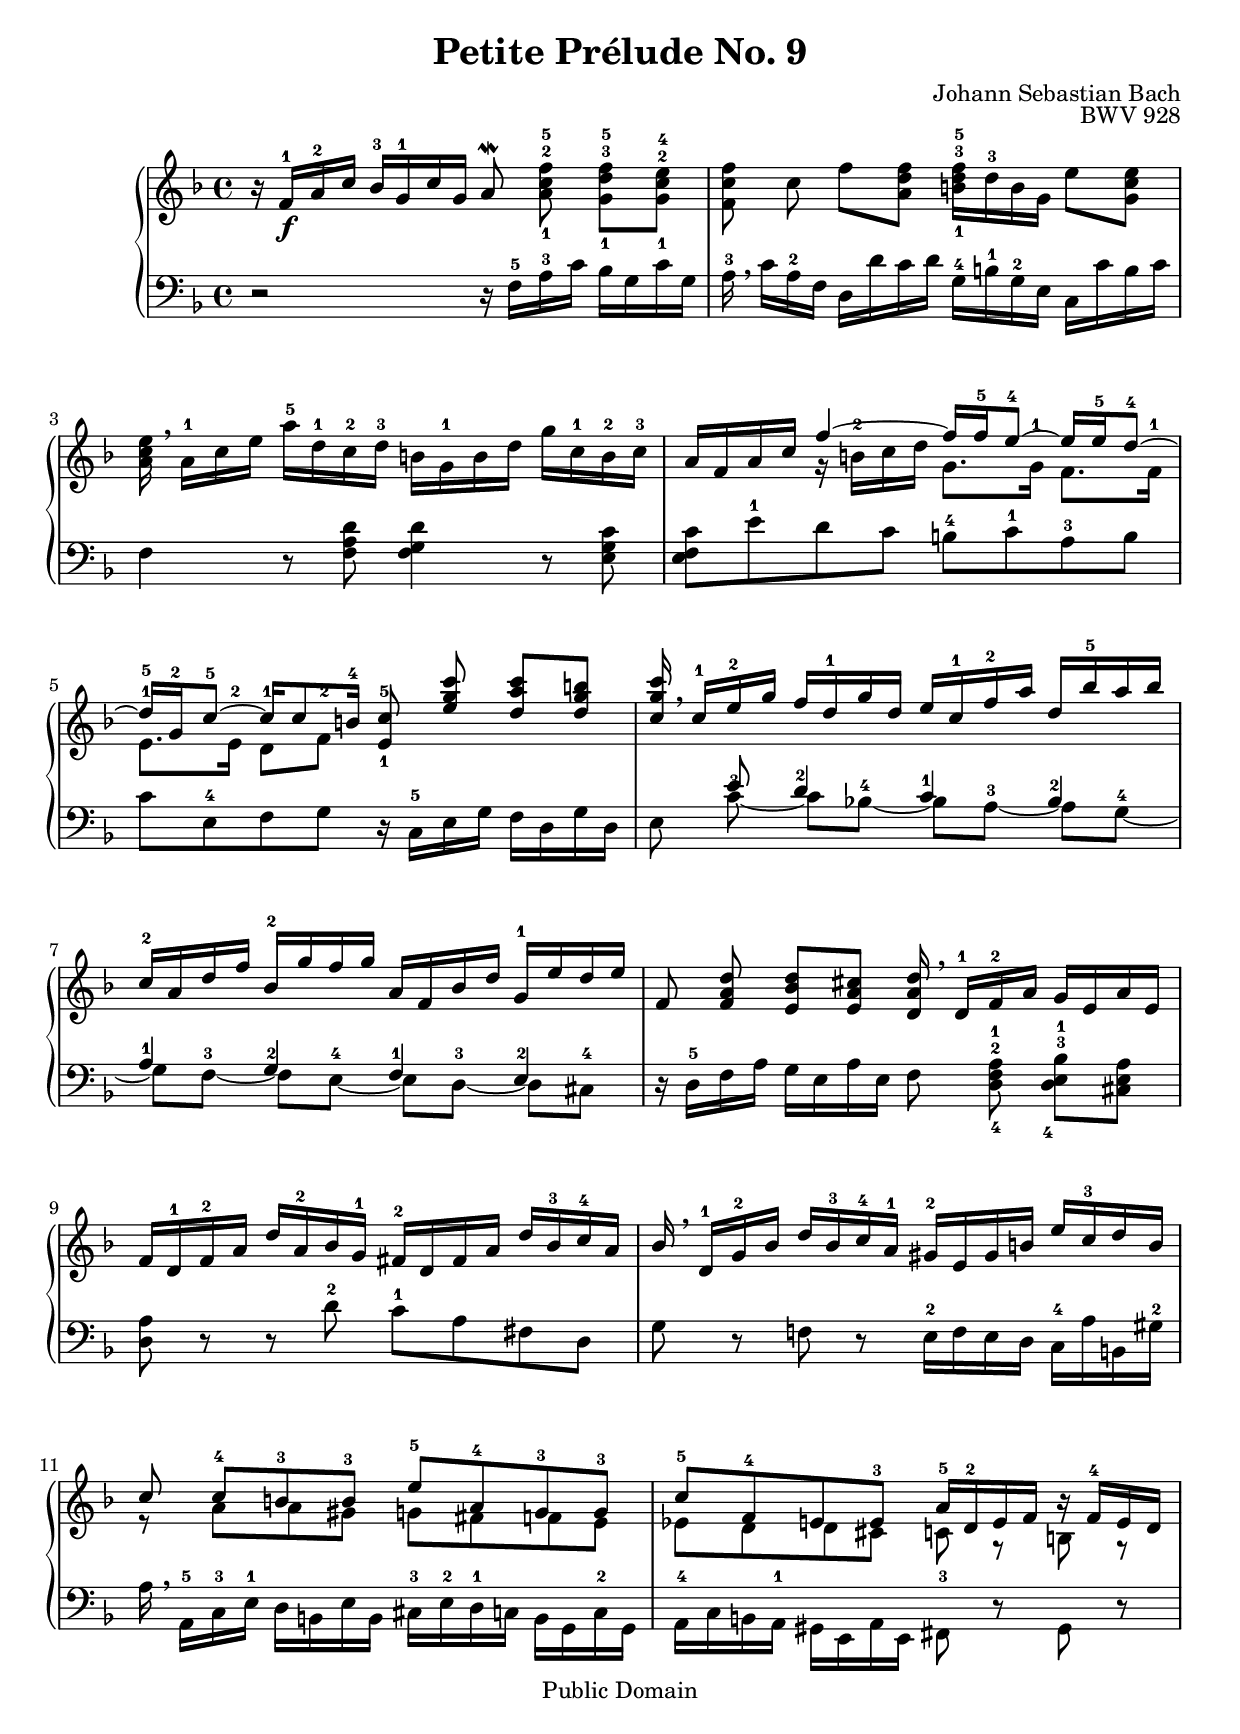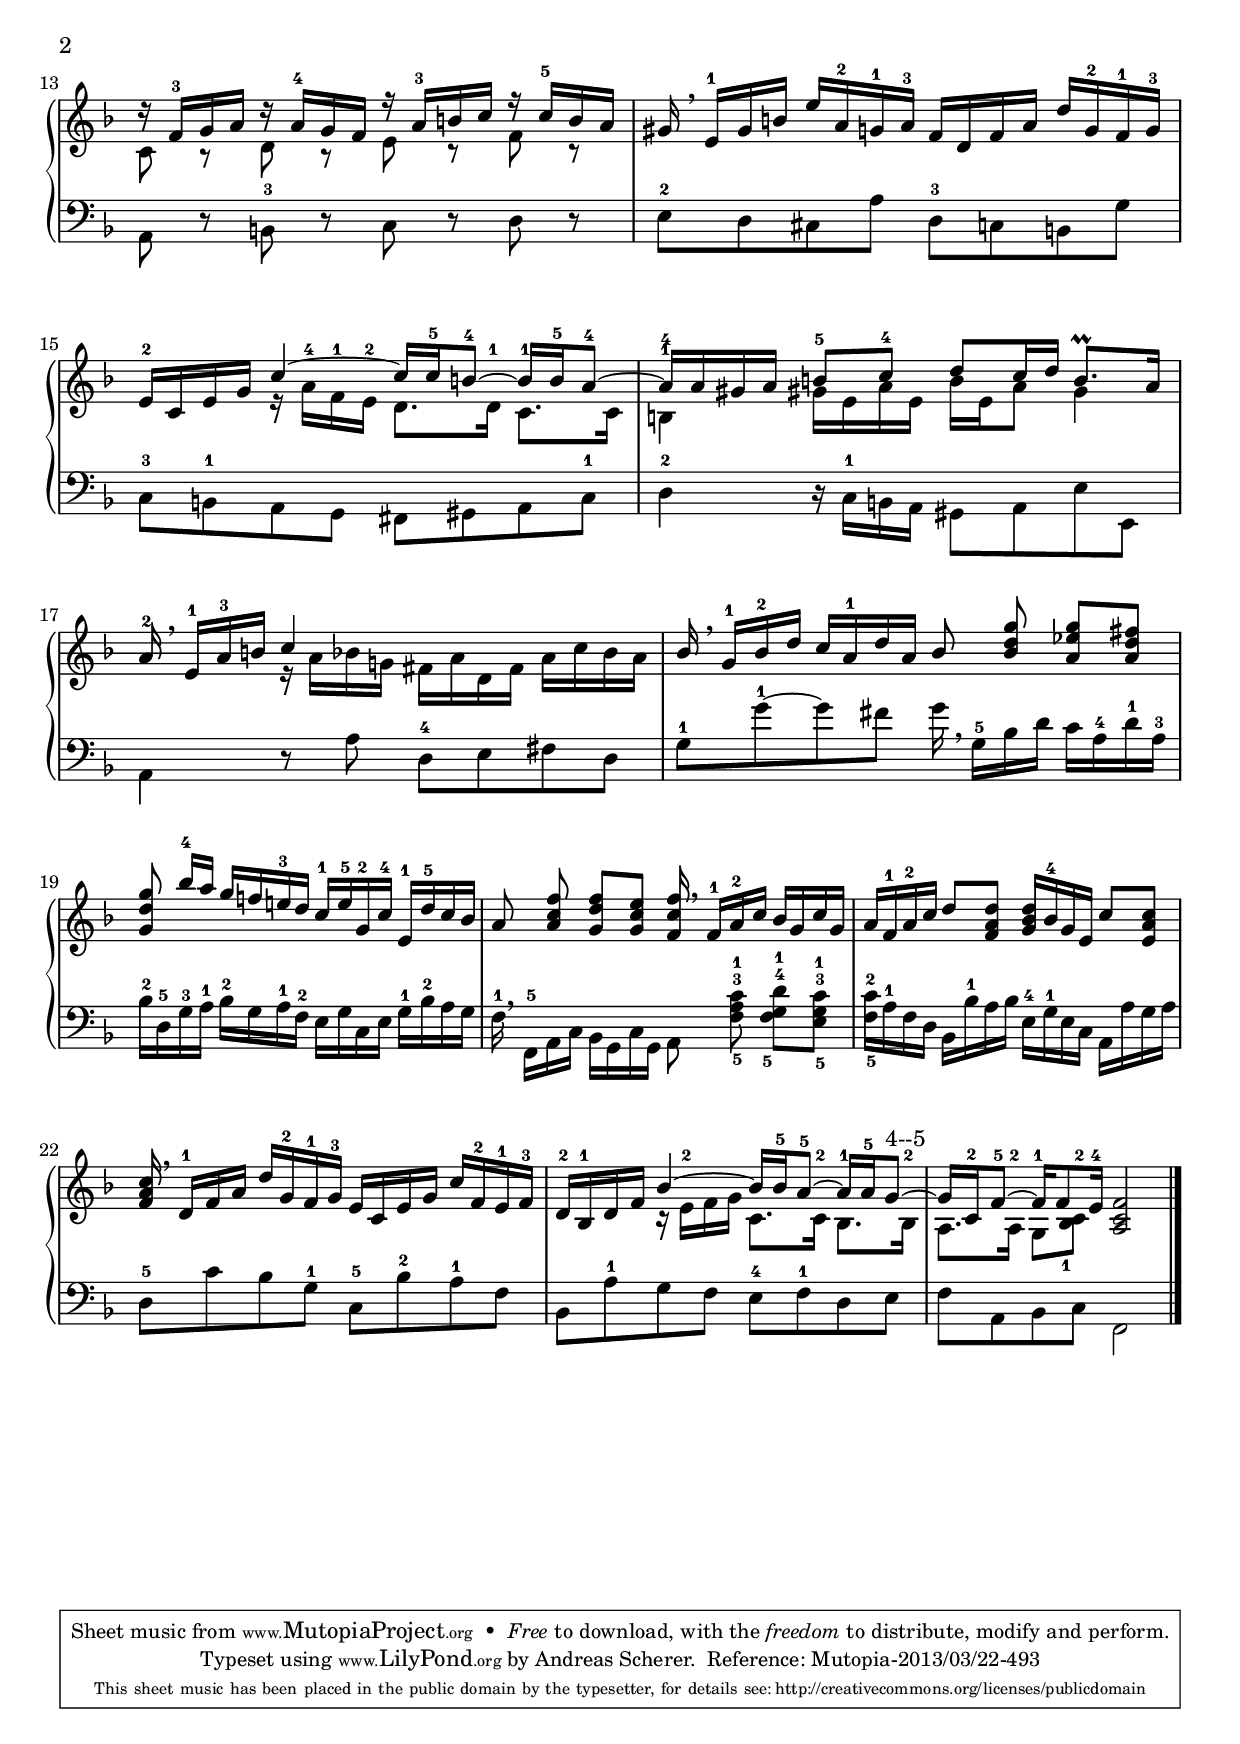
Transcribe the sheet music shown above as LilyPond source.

\version "2.16.1"

\header {
	title = "Petite Prélude No. 9"
	composer = "Johann Sebastian Bach"
	opus = "BWV 928"
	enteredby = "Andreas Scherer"

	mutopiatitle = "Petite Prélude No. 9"
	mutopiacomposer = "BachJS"
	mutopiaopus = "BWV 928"
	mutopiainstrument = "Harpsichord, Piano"
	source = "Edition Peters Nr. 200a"
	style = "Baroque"
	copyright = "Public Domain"
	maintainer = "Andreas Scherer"
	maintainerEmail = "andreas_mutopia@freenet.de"

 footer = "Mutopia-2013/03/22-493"
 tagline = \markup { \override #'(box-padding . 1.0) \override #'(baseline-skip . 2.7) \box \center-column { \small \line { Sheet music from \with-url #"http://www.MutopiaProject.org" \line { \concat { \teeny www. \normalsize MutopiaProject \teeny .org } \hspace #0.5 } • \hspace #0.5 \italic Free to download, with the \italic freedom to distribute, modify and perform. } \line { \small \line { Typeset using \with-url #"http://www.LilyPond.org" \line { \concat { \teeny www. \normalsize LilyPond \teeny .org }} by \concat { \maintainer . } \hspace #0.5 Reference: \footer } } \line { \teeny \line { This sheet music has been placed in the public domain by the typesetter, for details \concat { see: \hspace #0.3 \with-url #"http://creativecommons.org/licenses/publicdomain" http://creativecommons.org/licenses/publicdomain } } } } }
}

\paper {
  % Bring output down to two pages
  page-count = #2
  top-margin = #8
}

upper = \relative c' <<
	\context Voice = voiceI {

	r16 f16-1_\f a-2 c bes-3 g-1 c g a8^\mordent\noBeam
		<a-1 c-2 f-5>\noBeam <g-1 d'-3 f-5> <g-1 c-2 e-4> |
	<f c' f>\noBeam c'\noBeam f <a, d f> <b-1 d-3 f-5>16
		d-3 b g e'8 <g, c e> |
	<a c e>16 \breathe a-1 c e a-5 d,-1 c-2 d-3 b g-1 b d
		g c,-1 b-2 c-3 |
	a f a c \stemUp\tieUp\slurUp f4~f16 f-5 e8-4~e16 e-5 d8-4~ |
	\barNumberCheck #5
	d16-5 g,-2 c8-5~c16 c8 b16-4 <e,-1 c'-5>8\noBeam
		<e' g c>\noBeam <d a' c> <d g b> |
	<c g' c>16 \breathe c-1 e-2 g f d-1 g d e c-1 f-2 a
		d, bes'-5 a bes |
	c,-2 a d f bes,-2 g' f g a, f bes d g,-1 e' d e |
	f,8\noBeam <f a d>\noBeam <e bes' d> <e a cis>
		<d a' d>16 \breathe d-1 f-2 a g e a e |
	f d-1 f-2 a d a-2 bes g-1 fis-2 d fis a d bes-3 c-4 a |
	\barNumberCheck #10
	bes \breathe d,-1 g-2 bes d bes-3 c-4 a-1 gis-2 e gis b
		e c-3 d b |
	c8 c-4[ b-3 b-3] e-5 a,-4 g-3 g-3 |
	c-5 f,-4 e e-3 a16-5 d,-2 e f r f-4 e d |
	r f-3 g a r a-4 g f r a-3 b c r c-5 b a |
	gis \breathe e-1 gis b e a,-2 g-1 a-3 f d f a
		d g,-2 f-1 g-3 |
	\barNumberCheck #15
	e-2 c e g c4~c16 c-5 b8-4~b16 b-5 a8-4~ |
	a16-4 a gis a b8-5[c-4] d c16 d b8.^\prall a16 |
	a-2 \breathe e-1 a-3 b c4 \skip 2 |
	bes16 \breathe g-1 bes-2 d c a-1 d a bes8\noBeam
		<bes d g>\noBeam <a ees' g> <a d fis> |
	<g d' g>\noBeam bes'16-4 a g f! e!-3 d c-1 e-5 g,-2 c-4
		e,-1 d'-5 c bes |
	\barNumberCheck #20
	a8\noBeam <a c f>\noBeam <g d' f> <g c e>
		<f c' f>16 \breathe f-1 a-2 c bes g c g |
	a f-1 a-2 c d8 <f, a d> <g bes d>16 bes-4 g e c'8 <e, a c> |
	<f a c>16 \breathe d-1 f a d g,-2 f-1 g-3 e c e g c f,-2 e-1 f-3 |
	d-2 bes-1 d f bes4~bes16 bes-5 a8-5~a16 a-5 g8^"4--5"~ |
	g16 c,-2 f8-5~f16 f8 e16-4 <a, c f>2 \bar "|."
	}

	\context Voice = voiceIII \relative c'' {
	\stemDown
	\skip 1*3
	\skip 4 r16 b-2 c d g,8. g16-1 f8. f16-1 |
	e8.-1 e16-2 d8-1 f-2
	\skip 4*22
	r8 a a gis g fis f e |
	ees d d cis c r b r c r d r e r f r |
	\skip 1
	\skip 4 r16 a-4 f-1 e-2 d8. d16-1 c8.-1 c16 |
	b4-1 gis'!16 e a e b' e, a8 gis4 |
	\skip 4 r16 a bes g! fis a d, fis a c bes a |
	\skip 1*5
	\skip 4 r16 e-2 f g c,8. c16-2 bes8.-1 bes16-2 |
	a8. a16-2 g8-1 <bes-1 c-2>
	}
>>

lower = \relative c <<
	\context Voice = voiceII {
	\stemDown

	r2 r16 f-5 a-3 c bes g c g |
	a-3 \breathe c a-2 f d d' c d g,-4 b-1 g-2 e c c' b c |
	f,4 r8 <f a d> <f g d'>4 r8 <e g c> |
	<e f c'> e'-1 d c b-4 c-1 a-3 b |
	\barNumberCheck #5
	c e,-4 f g r16 c,-5 e g f d g d |
	\tieDown \slurDown e8\noBeam c'-3~ c[bes!-4]~ bes[a-3]~ a[g-4~] |
	g[f-3]~ f[e-4]~ e[d-3]~ d[cis-4] |
	r16 d-5 f a g e a e f8\noBeam <d-4 f-2 a-1>\noBeam
		<d-4 e-3 bes'-1> <cis e a> |
	<d a'> r r d'-2 c-1 a fis d |
	\barNumberCheck #10
	g r f! r e16-2 f e d c-4 a' b, gis'-2 |
	a \breathe a,-5 c-3 e-1 d b e b cis-3 e-2 d-1 c b g c-2 g |
	a-4 c b a-1 gis e a e fis8-3 r gis r |
	a r b-3 r c r d r |
	e-2 d cis a' d,-3 c b g' |
	\barNumberCheck #15
	c,-3 b-1 a g fis gis a c-1 |
	d4-2 r16 c-1 b a gis8 a e' e, |
	a4 r8 a' d,-4 e fis d |
	\tieUp g-1 g'-1~g fis g16 \breathe g,-5 bes d c a-4 d-1 a-3 |
	bes-2 d,-5 g-3 a-1 bes-2 g a-1 f-2 e g c, e g-1 bes-2 a g |
	\barNumberCheck #20
	f-1 \breathe f,-5 a c bes g c g a8\noBeam <f'-5 a-3 c-1>\noBeam
		<f-5 g-4 d'-1> <e-5 g-3 c-1> |
	<f-5 c'-2>16 a-1 f d bes bes'-1 a bes e,-4 g-1 e c a a' g a |
	d,8-5 c' bes g-1 c,-5 bes'-2 a-1 f |
	bes, a'-1 g f e-4 f-1 d e |
	f a, bes c f,2
	}

	\context Voice = voiceIII \relative c' {
	\stemUp
	\skip 1*5 \skip 8 e8 d4-2 c-1 bes-2 | a-1 g-2 f-1 e-2
	}
>>

global = {
	\time 4/4
	\key f \major
}

\score {
  % Moderato
  \new PianoStaff <<
    \new Staff <<
      \global
      \upper
    >>

    \new Staff <<
      \global
      \clef "bass"
      \lower
    >>
  >>

  \midi {
    \tempo 4 = 69
  }

  \layout { %{ Use LilyPond defaults %} }
}
